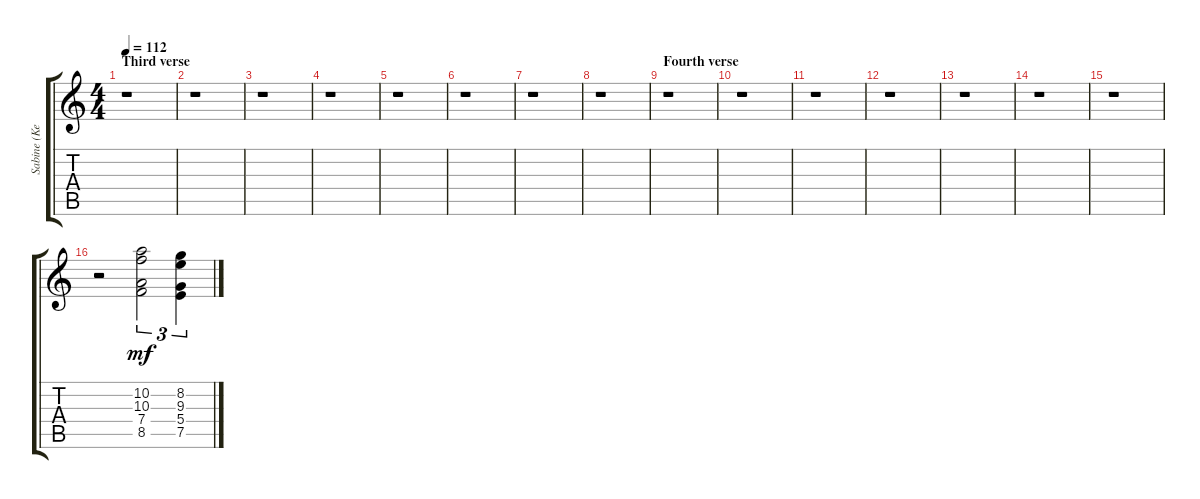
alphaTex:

\track ("Sabine (KeybHigh)" "Sabine (Ke") {instrument stringensemble1}
\staff {score tabs}
\tuning (E5 B4 G4 D4 A3 E3) {hide}
\ts (4 4)
\section ("" "Third verse")
\tempo 112
\clef g2
\ks c
r.1{dy mf} |
r.1 |
r.1 |
r.1 |
r.1 |
r.1 |
r.1 |
r.1 |
\section ("" "Fourth verse")
r.1 |
r.1 |
r.1 |
r.1 |
r.1 |
r.1 |
r.1 |
r.2 (10.2 10.3 7.4 8.5).2{tu (3 2)} (8.2 9.3 5.4 7.5).4{tu (3 2)}
